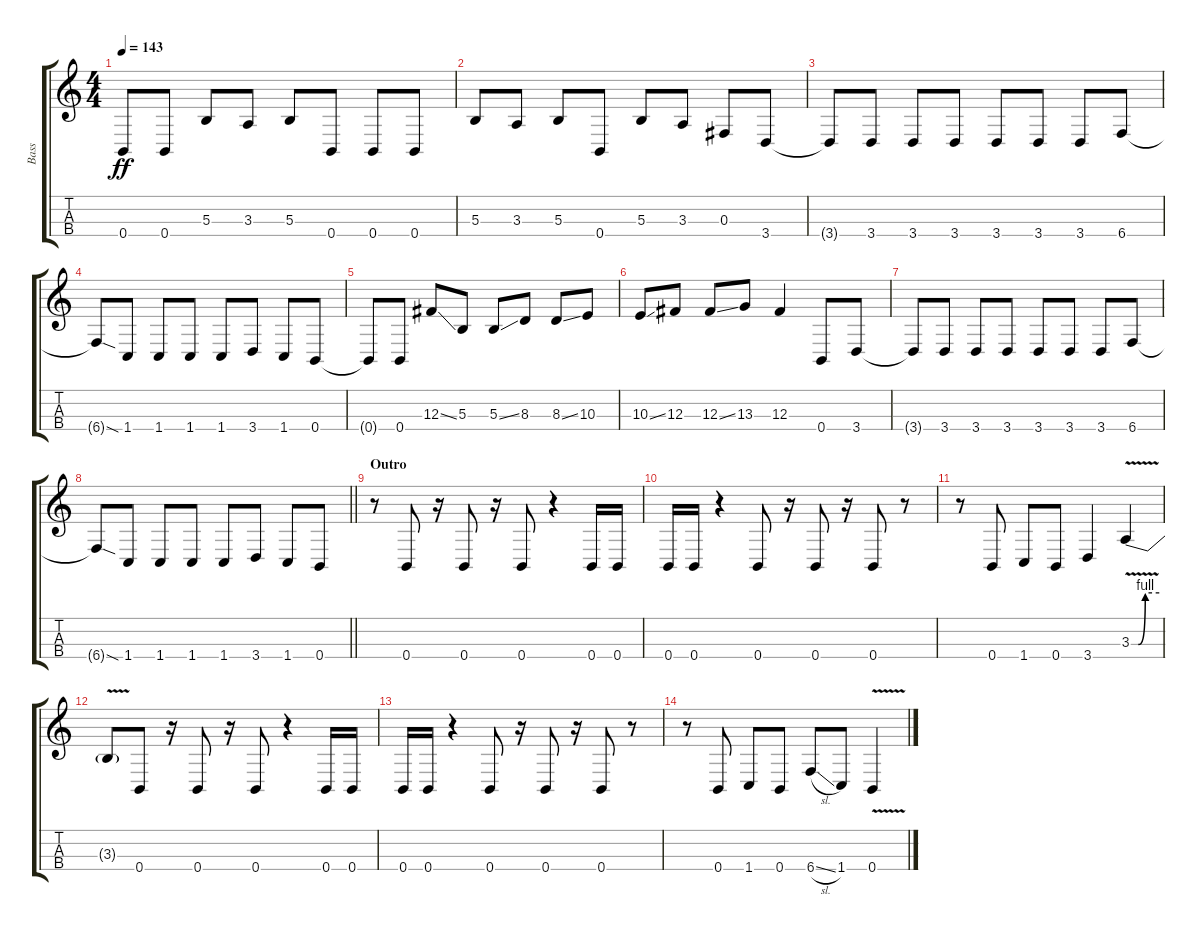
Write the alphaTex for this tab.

\track ("Bass" "Bass") {instrument electricbassfinger}
\staff {score tabs}
\tuning (E3 B2 Gb2 B1) {hide}
\ts (4 4)
\tempo 143
\clef g2
\ks c
0.4{t}.8{dy ff} 0.4.8 5.3.8 3.3.8 5.3.8 0.4.8 0.4.8 0.4.8 |
5.3.8 3.3.8 5.3.8 0.4.8 5.3.8 3.3.8 0.3.8 3.4.8 |
3.4{t}.8 3.4.8 3.4.8 3.4.8 3.4.8 3.4.8 3.4.8 6.4.8 |
6.4{sod t}.8 1.4.8 1.4.8 1.4.8 1.4.8 3.4.8 1.4.8 0.4.8 |
0.4{t}.8 0.4.8 12.3{ss}.8 5.3.8 5.3{ss}.8 8.3.8 8.3{ss}.8 10.3.8 |
10.3{ss}.8 12.3.8 12.3{ss}.8 13.3.8 12.3.4 0.4.8 3.4.8 |
3.4{t}.8 3.4.8 3.4.8 3.4.8 3.4.8 3.4.8 3.4.8 6.4.8 |
\barLineRight lightlight
6.4{sod t}.8 1.4.8 1.4.8 1.4.8 1.4.8 3.4.8 1.4.8 0.4.8 |
\section ("" "Outro")
r.8 0.4.8 r.16 0.4.8 r.16 0.4.8 r.4 0.4.16 0.4.16 |
0.4.16 0.4.16 r.4 0.4.8 r.16 0.4.8 r.16 0.4.8 r.8 |
r.8 0.4.8 1.4.8 0.4.8 3.4.4 3.3{be (custom 0 0 15 0 30 4 60 4) v}.4 |
3.3{t}.8 0.4.8 r.16 0.4.8 r.16 0.4.8 r.4 0.4.16 0.4.16 |
0.4.16 0.4.16 r.4 0.4.8 r.16 0.4.8 r.16 0.4.8 r.8 |
r.8 0.4.8 1.4.8 0.4.8 6.4{sl}.8 1.4.8 0.4{v}.4
